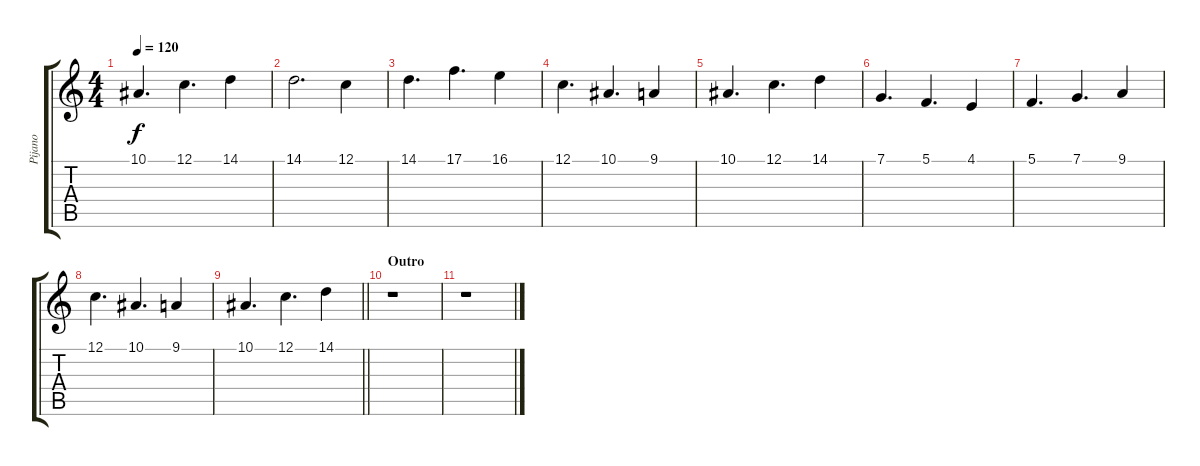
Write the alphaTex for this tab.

\track ("Pijano" "Pijano") {instrument acousticgrandpiano}
\staff {score tabs}
\tuning (C4 G3 Eb3 Bb2 F2 C2) {hide}
\ts (4 4)
\tempo 120
\clef g2
\ks c
10.1.4{d dy f} 12.1.4{d} 14.1.4 |
14.1.2{d} 12.1.4 |
14.1.4{d} 17.1.4{d} 16.1.4 |
12.1.4{d} 10.1.4{d} 9.1.4 |
10.1.4{d} 12.1.4{d} 14.1.4 |
7.1.4{d} 5.1.4{d} 4.1.4 |
5.1.4{d} 7.1.4{d} 9.1.4 |
12.1.4{d} 10.1.4{d} 9.1.4 |
\barLineRight lightlight
10.1.4{d} 12.1.4{d} 14.1.4 |
\section ("" "Outro")
r.1 |
r.1
